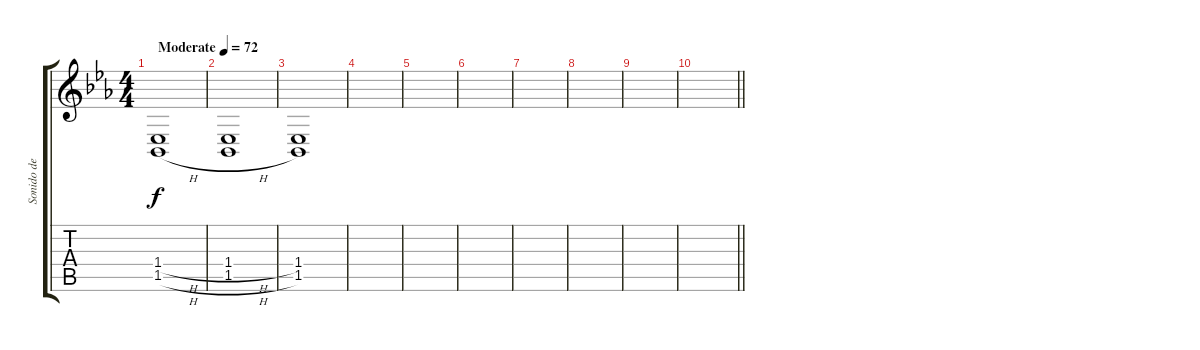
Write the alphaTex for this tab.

\track ("Sonido de mar" "Sonido de ") {instrument seashore}
\staff {score tabs}
\tuning (E4 B3 G3 D3 A2 E2) {hide}
\ts (4 4)
\tempo (72 "Moderate")
\clef g2
\ks eb
(1.4{h} 1.5{h}).1{dy f instrument seashore} |
(1.4{h} 1.5{h}).1 |
(1.4 1.5).1 |
|
|
|
|
|
|
\barLineRight lightlight
